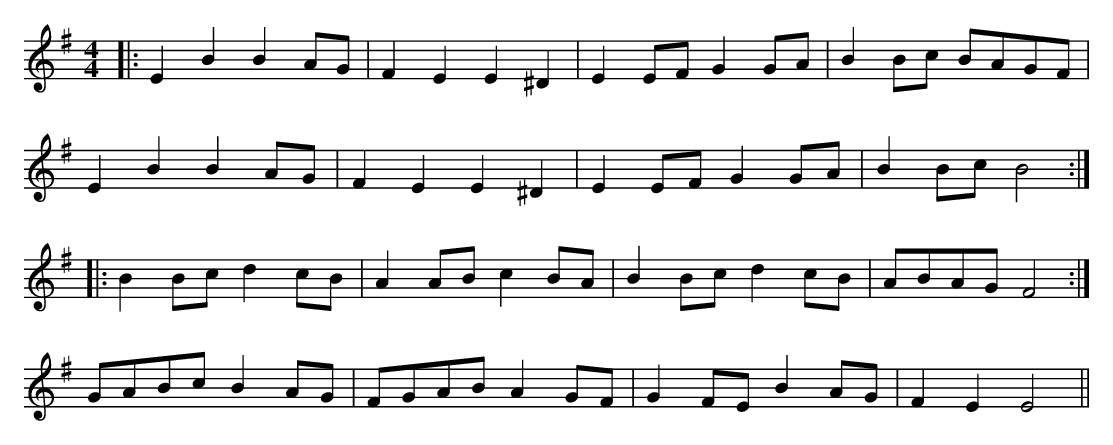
X:1
M:4/4
K:Emin
|:E2B2B2AG|F2E2E2^D2|E2EFG2GA|B2Bc BAGF|
E2B2B2AG|F2E2E2^D2|E2EFG2GA|B2Bc B4:|
|:B2Bcd2cB|A2ABc2BA|B2Bcd2cB|ABAGF4:|
GABcB2AG|FGABA2GF|G2FEB2AG|F2E2E4||
